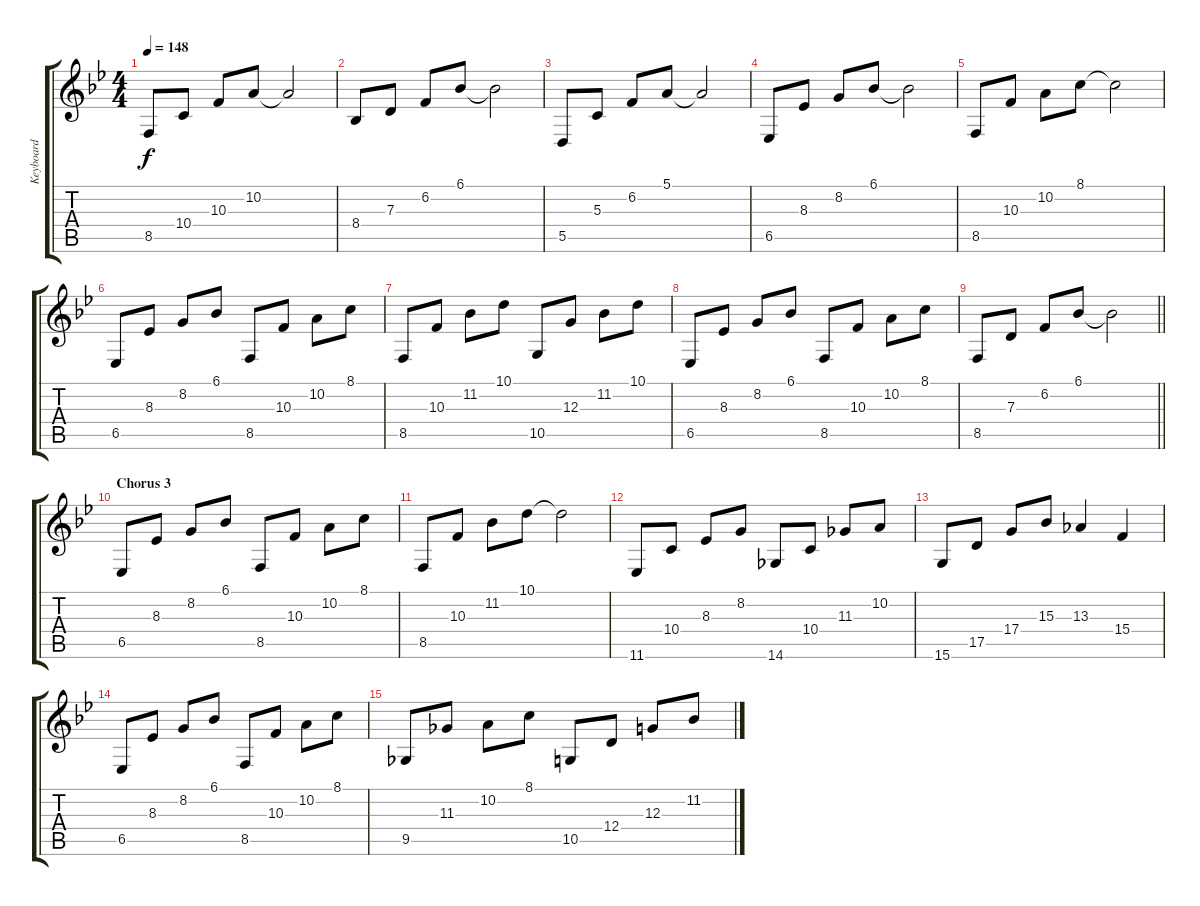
\track ("Keyboard" "Keyboard") {instrument electricgrandpiano}
\staff {score tabs}
\tuning (E4 B3 G3 D3 A2 E2) {hide}
\ts (4 4)
\tempo 148
\clef g2
\ks bb
8.5.8{dy f} 10.4.8 10.3.8 10.2.8 10.2{t}.2 |
8.4.8 7.3.8 6.2.8 6.1.8 6.1{t}.2 |
5.5.8 5.3.8 6.2.8 5.1.8 5.1{t}.2 |
6.5.8 8.3.8 8.2.8 6.1.8 6.1{t}.2 |
8.5.8 10.3.8 10.2.8 8.1.8 8.1{t}.2 |
6.5.8 8.3.8 8.2.8 6.1.8 8.5.8 10.3.8 10.2.8 8.1.8 |
8.5.8 10.3.8 11.2.8 10.1.8 10.5.8 12.3.8 11.2.8 10.1.8 |
6.5.8 8.3.8 8.2.8 6.1.8 8.5.8 10.3.8 10.2.8 8.1.8 |
\barLineRight lightlight
8.5.8 7.3.8 6.2.8 6.1.8 6.1{t}.2 |
\section ("" "Chorus 3")
6.5.8 8.3.8 8.2.8 6.1.8 8.5.8 10.3.8 10.2.8 8.1.8 |
8.5.8 10.3.8 11.2.8 10.1.8 10.1{t}.2 |
11.6.8 10.4.8 8.3.8 8.2.8 14.6.8 10.4.8 11.3.8 10.2.8 |
15.6.8 17.5.8 17.4.8 15.3.8 13.3.4 15.4.4 |
6.5.8 8.3.8 8.2.8 6.1.8 8.5.8 10.3.8 10.2.8 8.1.8 |
9.5.8 11.3.8 10.2.8 8.1.8 10.5.8 12.4.8 12.3.8 11.2.8
